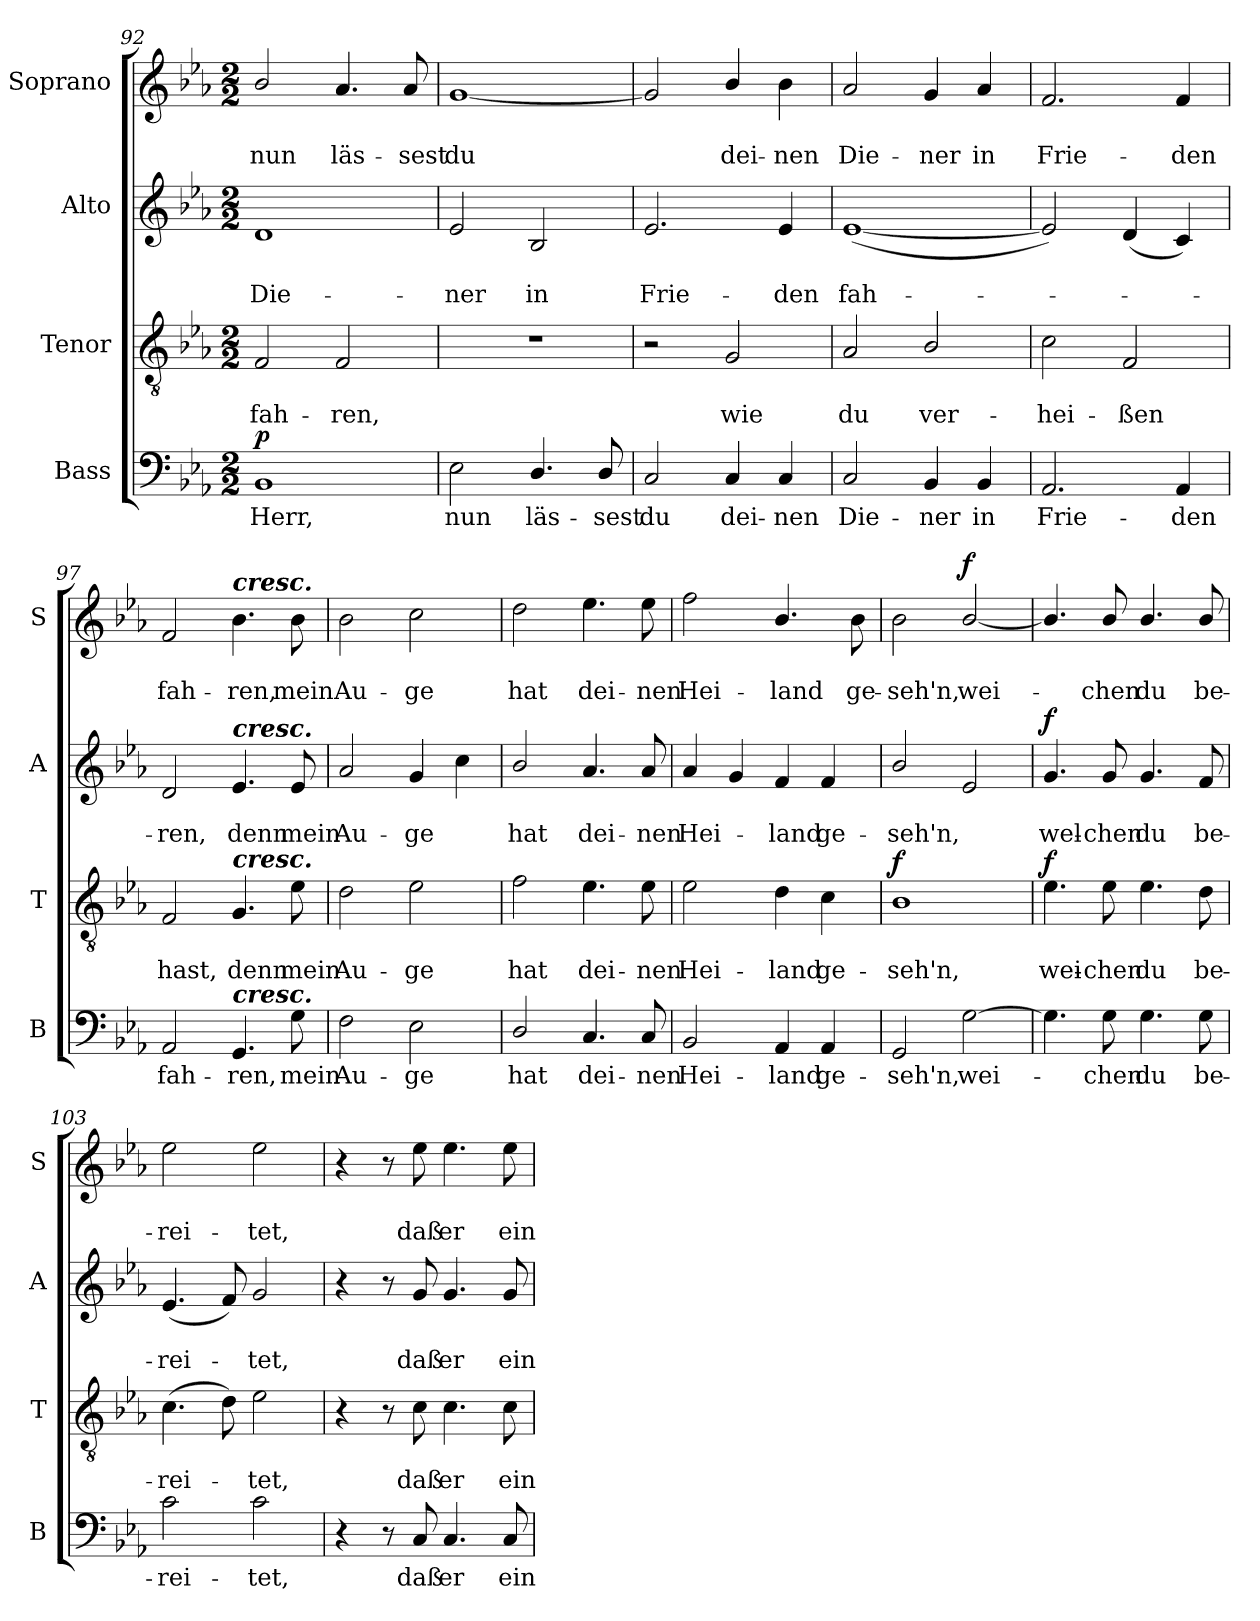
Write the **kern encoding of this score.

**kern	**text	**dynam	**kern	**text	**text	**dynam	**kern	**text	**text	**dynam	**kern	**text	**text	**dynam
*part4	*part4	*part4	*part3	*part3	*part3	*part3	*part2	*part2	*part2	*part2	*part1	*part1	*part1	*part1
*staff4	*staff4	*staff4	*staff3	*staff3	*staff3	*staff3	*staff2	*staff2	*staff2	*staff2	*staff1	*staff1	*staff1	*staff1
*I"Bass	*	*	*I"Tenor	*	*	*	*I"Alto	*	*	*	*I"Soprano	*	*	*
*I'B	*	*	*I'T	*	*	*	*I'A	*	*	*	*I'S	*	*	*
*clefF4	*	*	*clefGv2	*	*	*	*clefG2	*	*	*	*clefG2	*	*	*
*k[b-e-a-]	*	*	*k[b-e-a-]	*	*	*	*k[b-e-a-]	*	*	*	*k[b-e-a-]	*	*	*
*E-:	*	*	*E-:	*	*	*	*E-:	*	*	*	*E-:	*	*	*
*M2/2	*	*	*M2/2	*	*	*	*M2/2	*	*	*	*M2/2	*	*	*
=92	=92	=92	=92	=92	=92	=92	=92	=92	=92	=92	=92	=92	=92	=92
!	!LO:LY:b	!LO:DY:a	!	!	!LO:LY:b	!	!	!	!LO:LY:b	!	!	!	!LO:LY:b	!
1BB-	Herr,	p	2F/	.	fah-	.	1d	.	Die-	.	2b-/	.	nun	.
!	!	!	!	!	!LO:LY:b	!	!	!	!	!	!	!	!LO:LY:b	!
.	.	.	2F/	.	-ren,	.	.	.	.	.	4.a-/	.	läs-	.
!	!	!	!	!	!	!	!	!	!	!	!	!	!LO:LY:b	!
.	.	.	.	.	.	.	.	.	.	.	8a-/	.	-sest	.
=93	=93	=93	=93	=93	=93	=93	=93	=93	=93	=93	=93	=93	=93	=93
!	!LO:LY:b	!	!	!	!	!	!	!	!LO:LY:b	!	!	!	!LO:LY:b	!
2E-\	nun	.	1r	.	.	.	2e-/	.	-ner	.	[1g	.	du	.
!	!LO:LY:b	!	!	!	!	!	!	!	!LO:LY:b	!	!	!	!	!
4.D/	läs-	.	.	.	.	.	2B-/	.	in	.	.	.	.	.
!	!LO:LY:b	!	!	!	!	!	!	!	!	!	!	!	!	!
8D/	-sest	.	.	.	.	.	.	.	.	.	.	.	.	.
!!LO:PB:g=z
=94	=94	=94	=94	=94	=94	=94	=94	=94	=94	=94	=94	=94	=94	=94
!	!LO:LY:b	!	!	!	!	!	!	!	!LO:LY:b	!	!	!	!	!
2C/	du	.	2r	.	.	.	2.e-/	.	Frie-	.	2g/]	.	.	.
!	!LO:LY:b	!	!	!	!LO:LY:b	!	!	!	!	!	!	!	!LO:LY:b	!
4C/	dei-	.	2G/	.	wie	.	.	.	.	.	4b-/	.	dei-	.
!	!LO:LY:b	!	!	!	!	!	!	!	!LO:LY:b	!	!	!	!LO:LY:b	!
4C/	-nen	.	.	.	.	.	4e-/	.	-den	.	4b-\	.	-nen	.
=95	=95	=95	=95	=95	=95	=95	=95	=95	=95	=95	=95	=95	=95	=95
!	!LO:LY:b	!	!	!	!LO:LY:b	!	!	!	!LO:LY:b	!	!	!	!LO:LY:b	!
2C/	Die-	.	2A-/	.	du	.	(>[1e-	.	fah-	.	2a-/	.	Die-	.
!	!LO:LY:b	!	!	!	!LO:LY:b	!	!	!	!	!	!	!	!LO:LY:b	!
4BB-/	-ner	.	2B-/	.	ver-	.	.	.	.	.	4g/	.	-ner	.
!	!LO:LY:b	!	!	!	!	!	!	!	!	!	!	!	!LO:LY:b	!
4BB-/	in	.	.	.	.	.	.	.	.	.	4a-/	.	in	.
=96	=96	=96	=96	=96	=96	=96	=96	=96	=96	=96	=96	=96	=96	=96
!	!LO:LY:b	!	!	!	!LO:LY:b	!	!	!	!	!	!	!	!LO:LY:b	!
2.AA-/	Frie-	.	2c\	.	-hei-	.	2e-/])	.	.	.	2.f/	.	Frie-	.
!	!	!	!	!	!LO:LY:b	!	!	!	!	!	!	!	!	!
.	.	.	2F/	.	-ßen	.	(<4d/	.	.	.	.	.	.	.
!	!LO:LY:b	!	!	!	!	!	!	!	!	!	!	!	!LO:LY:b	!
4AA-/	-den	.	.	.	.	.	4c/)	.	.	.	4f/	.	-den	.
=97	=97	=97	=97	=97	=97	=97	=97	=97	=97	=97	=97	=97	=97	=97
!	!LO:LY:b	!	!	!	!LO:LY:b	!	!	!	!LO:LY:b	!	!	!	!LO:LY:b	!
2AA-/	fah-	.	2F/	.	hast,	.	2d/	.	-ren,	.	2f/	.	fah-	.
!	!	!	!	!	!	!	!	!	!	!	!LO:TX:a:Bi:t=cresc.	!	!	!
!	!	!	!	!	!	!	!LO:TX:a:Bi:t=cresc.	!	!	!	!	!	!	!
!	!	!	!LO:TX:a:Bi:t=cresc.	!	!	!	!	!	!	!	!	!	!	!
!LO:TX:a:Bi:t=cresc.	!	!	!	!	!	!	!	!	!	!	!	!	!	!
!	!LO:LY:b	!	!	!	!LO:LY:b	!	!	!	!LO:LY:b	!	!	!	!LO:LY:b	!
4.GG/	-ren,	.	4.G/	.	denn	.	4.e-/	.	denn	.	4.b-\	.	-ren,	.
!	!LO:LY:b	!	!	!	!LO:LY:b	!	!	!	!LO:LY:b	!	!	!	!LO:LY:b	!
8G\	mein	.	8e-\	.	mein	.	8e-/	.	mein	.	8b-\	.	mein	.
=98	=98	=98	=98	=98	=98	=98	=98	=98	=98	=98	=98	=98	=98	=98
!	!LO:LY:b	!	!	!	!LO:LY:b	!	!	!	!LO:LY:b	!	!	!	!LO:LY:b	!
2F\	Au-	.	2d\	.	Au-	.	2a-/	.	Au-	.	2b-\	.	Au-	.
!	!LO:LY:b	!	!	!	!LO:LY:b	!	!	!	!LO:LY:b	!	!	!	!LO:LY:b	!
2E-\	-ge	.	2e-\	.	-ge	.	4g/	.	-ge	.	2cc\	.	-ge	.
.	.	.	.	.	.	.	4cc\	.	.	.	.	.	.	.
=99	=99	=99	=99	=99	=99	=99	=99	=99	=99	=99	=99	=99	=99	=99
!	!LO:LY:b	!	!	!	!LO:LY:b	!	!	!	!LO:LY:b	!	!	!	!LO:LY:b	!
2D/	hat	.	2f\	.	hat	.	2b-/	.	hat	.	2dd\	.	hat	.
!	!LO:LY:b	!	!	!	!LO:LY:b	!	!	!	!LO:LY:b	!	!	!	!LO:LY:b	!
4.C/	dei-	.	4.e-\	.	dei-	.	4.a-/	.	dei-	.	4.ee-\	.	dei-	.
!	!LO:LY:b	!	!	!	!LO:LY:b	!	!	!	!LO:LY:b	!	!	!	!LO:LY:b	!
8C/	-nen	.	8e-\	.	-nen	.	8a-/	.	-nen	.	8ee-\	.	-nen	.
=100	=100	=100	=100	=100	=100	=100	=100	=100	=100	=100	=100	=100	=100	=100
!	!LO:LY:b	!	!	!	!LO:LY:b	!	!	!	!LO:LY:b	!	!	!	!LO:LY:b	!
2BB-/	Hei-	.	2e-\	.	Hei-	.	4a-/	.	Hei-	.	2ff\	.	Hei-	.
.	.	.	.	.	.	.	4g/	.	.	.	.	.	.	.
!	!LO:LY:b	!	!	!	!LO:LY:b	!	!	!	!LO:LY:b	!	!	!	!LO:LY:b	!
4AA-/	-land	.	4d\	.	-land	.	4f/	.	-land	.	4.b-/	.	-land	.
!	!LO:LY:b	!	!	!	!LO:LY:b	!	!	!	!LO:LY:b	!	!	!	!	!
4AA-/	ge-	.	4c\	.	ge-	.	4f/	.	ge-	.	.	.	.	.
!	!	!	!	!	!	!	!	!	!	!	!	!	!LO:LY:b	!
.	.	.	.	.	.	.	.	.	.	.	8b-\	.	ge-	.
=101	=101	=101	=101	=101	=101	=101	=101	=101	=101	=101	=101	=101	=101	=101
!	!LO:LY:b	!	!	!	!LO:LY:b	!LO:DY:a	!	!	!LO:LY:b	!	!	!	!LO:LY:b	!
2GG/	-seh'n,	.	1B-	.	-seh'n,	f	2b-/	.	-seh'n,	.	2b-\	.	-seh'n,	.
!	!LO:LY:b	!	!	!	!	!	!	!	!	!	!	!	!LO:LY:b	!LO:DY:a
[2G\	wei-	.	.	.	.	.	2e-/	.	.	.	[2b-/	.	wei-	f
=102	=102	=102	=102	=102	=102	=102	=102	=102	=102	=102	=102	=102	=102	=102
!	!	!	!	!	!LO:LY:b	!LO:DY:a	!	!	!LO:LY:b	!LO:DY:a	!	!	!	!
4.G\]	.	.	4.e-\	.	wei-	f	4.g/	.	wel-	f	4.b-/]	.	.	.
!	!LO:LY:b	!	!	!	!LO:LY:b	!	!	!	!LO:LY:b	!	!	!	!LO:LY:b	!
8G\	-chen	.	8e-\	.	-chen	.	8g/	.	-chen	.	8b-/	.	-chen	.
!	!LO:LY:b	!	!	!	!LO:LY:b	!	!	!	!LO:LY:b	!	!	!	!LO:LY:b	!
4.G\	du	.	4.e-\	.	du	.	4.g/	.	du	.	4.b-/	.	du	.
!	!LO:LY:b	!	!	!	!LO:LY:b	!	!	!	!LO:LY:b	!	!	!	!LO:LY:b	!
8G\	be-	.	8d\	.	be-	.	8f/	.	be-	.	8b-/	.	be-	.
!!LO:LB:g=z
=103	=103	=103	=103	=103	=103	=103	=103	=103	=103	=103	=103	=103	=103	=103
!	!LO:LY:b	!	!	!	!LO:LY:b	!	!	!	!LO:LY:b	!	!	!	!LO:LY:b	!
2c\	-rei-	.	(>4.c\	.	-rei-	.	(<4.e-/	.	-rei-	.	2ee-\	.	-rei-	.
.	.	.	8d\)	.	.	.	8f/)	.	.	.	.	.	.	.
!	!LO:LY:b	!	!	!	!LO:LY:b	!	!	!	!LO:LY:b	!	!	!	!LO:LY:b	!
2c\	-tet,	.	2e-\	.	-tet,	.	2g/	.	-tet,	.	2ee-\	.	-tet,	.
=104	=104	=104	=104	=104	=104	=104	=104	=104	=104	=104	=104	=104	=104	=104
4r	.	.	4r	.	.	.	4r	.	.	.	4r	.	.	.
8r	.	.	8r	.	.	.	8r	.	.	.	8r	.	.	.
!	!LO:LY:b	!	!	!	!LO:LY:b	!	!	!	!LO:LY:b	!	!	!	!LO:LY:b	!
8C/	daß	.	8c\	.	daß	.	8g/	.	daß	.	8ee-\	.	daß	.
!	!LO:LY:b	!	!	!	!LO:LY:b	!	!	!	!LO:LY:b	!	!	!	!LO:LY:b	!
4.C/	er	.	4.c\	.	er	.	4.g/	.	er	.	4.ee-\	.	er	.
!	!LO:LY:b	!	!	!	!LO:LY:b	!	!	!	!LO:LY:b	!	!	!	!LO:LY:b	!
8C/	ein	.	8c\	.	ein	.	8g/	.	ein	.	8ee-\	.	ein	.
=	=	=	=	=	=	=	=	=	=	=	=	=	=	=
*-	*-	*-	*-	*-	*-	*-	*-	*-	*-	*-	*-	*-	*-	*-
